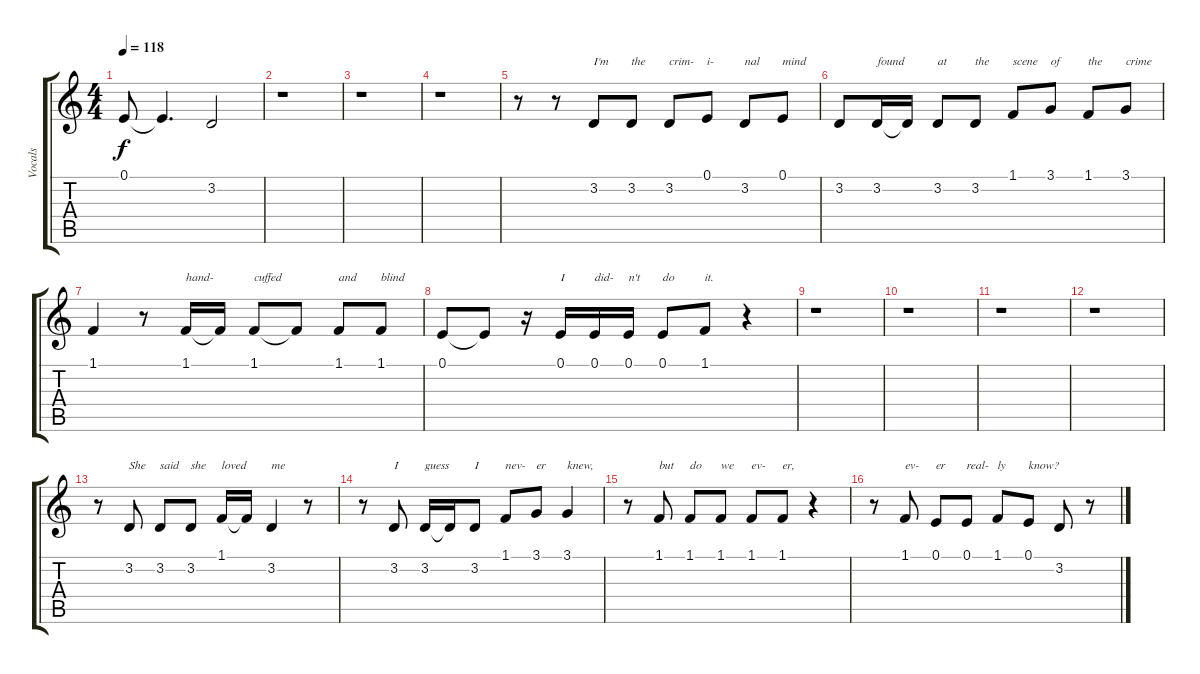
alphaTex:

\track ("Vocals" "Vocals") {mute instrument brasssection}
\staff {score tabs}
\tuning (E4 B3 G3 D3 A2 E2) {hide}
\ts (4 4)
\tempo 118
\clef g2
\ks c
0.1{t}.8{dy f} 0.1{t}.4{d} 3.2.2 |
r.1 |
r.1 |
r.1 |
r.8 r.8 3.2.8{txt "I'm"} 3.2.8{txt "the"} 3.2.8{txt "crim-"} 0.1.8{txt "i-"} 3.2.8{txt "nal"} 0.1.8{txt "mind"} |
3.2.8 3.2.16{txt "found"} 3.2{t}.16 3.2.8{txt "at"} 3.2.8{txt "the"} 1.1.8{txt "scene"} 3.1.8{txt "of"} 1.1.8{txt "the"} 3.1.8{txt "crime"} |
1.1.4 r.8 1.1.16{txt "hand-"} 1.1{t}.16 1.1.8{txt "cuffed"} 1.1{t}.8 1.1.8{txt "and"} 1.1.8{txt "blind"} |
0.1.8 0.1{t}.8 r.16 0.1.16{txt "I"} 0.1.16{txt "did-"} 0.1.16{txt "n't"} 0.1.8{txt "do"} 1.1.8{txt "it."} r.4 |
r.1 |
r.1 |
r.1 |
r.1 |
r.8 3.2.8{txt "She"} 3.2.8{txt "said"} 3.2.8{txt "she"} 1.1.16{txt "loved"} 1.1{t}.16 3.2.4{txt "me"} r.8 |
r.8 3.2.8{txt "I"} 3.2.16{txt "guess"} 3.2{t}.16 3.2.8{txt "I"} 1.1.8{txt "nev-"} 3.1.8{txt "er"} 3.1.4{txt "knew,"} |
r.8 1.1.8{txt "but"} 1.1.8{txt "do"} 1.1.8{txt "we"} 1.1.8{txt "ev-"} 1.1.8{txt "er,"} r.4 |
r.8 1.1.8{txt "ev-"} 0.1.8{txt "er"} 0.1.8{txt "real-"} 1.1.8{txt "ly"} 0.1.8{txt "know?"} 3.2.8 r.8
